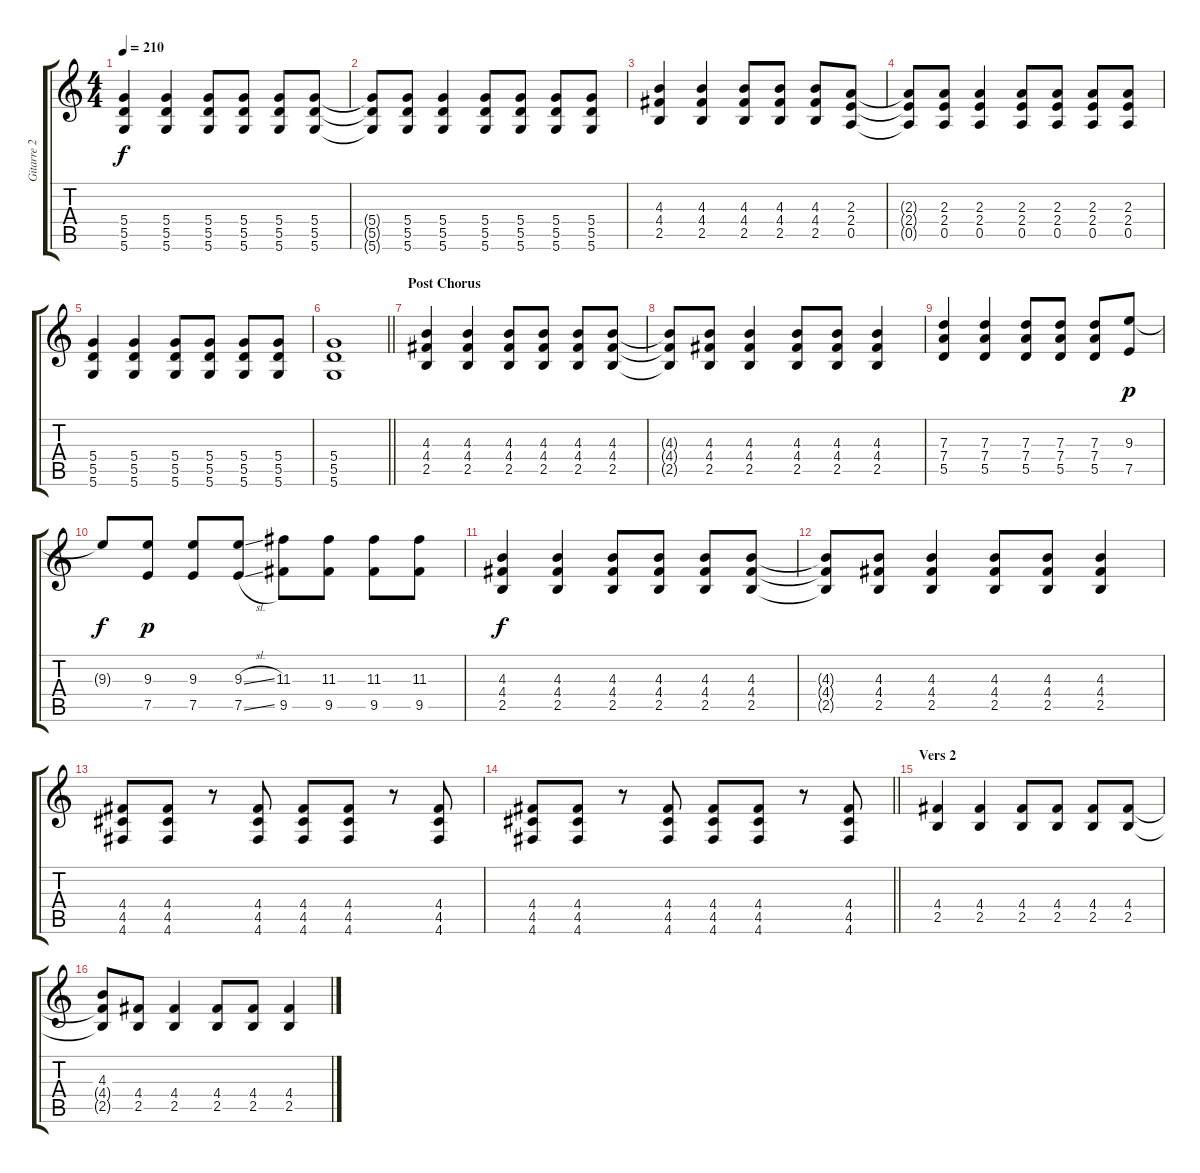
\track ("Gitarre 2" "Gitarre 2") {instrument overdrivenguitar}
\staff {score tabs}
\tuning (E4 B3 G3 D3 A2 D2) {hide}
\ts (4 4)
\tempo 210
\clef g2
\ks c
(5.4 5.5 5.6).4{dy f} (5.4 5.5 5.6).4 (5.4 5.5 5.6).8 (5.4 5.5 5.6).8 (5.4 5.5 5.6).8 (5.4 5.5 5.6).8 |
(5.4{t} 5.5{t} 5.6{t}).8 (5.4 5.5 5.6).8 (5.4 5.5 5.6).4 (5.4 5.5 5.6).8 (5.4 5.5 5.6).8 (5.4 5.5 5.6).8 (5.4 5.5 5.6).8 |
(4.3 4.4 2.5).4 (4.3 4.4 2.5).4 (4.3 4.4 2.5).8 (4.3 4.4 2.5).8 (4.3 4.4 2.5).8 (2.3 2.4 0.5).8 |
(2.3{t} 2.4{t} 0.5{t}).8 (2.3 2.4 0.5).8 (2.3 2.4 0.5).4 (2.3 2.4 0.5).8 (2.3 2.4 0.5).8 (2.3 2.4 0.5).8 (2.3 2.4 0.5).8 |
(5.4 5.5 5.6).4 (5.4 5.5 5.6).4 (5.4 5.5 5.6).8 (5.4 5.5 5.6).8 (5.4 5.5 5.6).8 (5.4 5.5 5.6).8 |
\barLineRight lightlight
(5.4 5.5 5.6).1 |
\section ("" "Post Chorus")
(4.3 4.4 2.5).4 (4.3 4.4 2.5).4 (4.3 4.4 2.5).8 (4.3 4.4 2.5).8 (4.3 4.4 2.5).8 (4.3 4.4 2.5).8 |
(4.3{t} 4.4{t} 2.5{t}).8 (4.3 4.4 2.5).8 (4.3 4.4 2.5).4 (4.3 4.4 2.5).8 (4.3 4.4 2.5).8 (4.3 4.4 2.5).4 |
(7.3 7.4 5.5).4 (7.3 7.4 5.5).4 (7.3 7.4 5.5).8 (7.3 7.4 5.5).8 (7.3 7.4 5.5).8 (9.3 7.5).8{dy p} |
9.3{t}.8{dy f} (9.3 7.5).8{dy p} (9.3 7.5).8 (9.3{sl} 7.5{sl}).8 (11.3 9.5).8 (11.3 9.5).8 (11.3 9.5).8 (11.3 9.5).8 |
(4.3 4.4 2.5).4{dy f} (4.3 4.4 2.5).4 (4.3 4.4 2.5).8 (4.3 4.4 2.5).8 (4.3 4.4 2.5).8 (4.3 4.4 2.5).8 |
(4.3{t} 4.4{t} 2.5{t}).8 (4.3 4.4 2.5).8 (4.3 4.4 2.5).4 (4.3 4.4 2.5).8 (4.3 4.4 2.5).8 (4.3 4.4 2.5).4 |
(4.4 4.5 4.6).8 (4.4 4.5 4.6).8 r.8 (4.4 4.5 4.6).8 (4.4 4.5 4.6).8 (4.4 4.5 4.6).8 r.8 (4.4 4.5 4.6).8 |
\barLineRight lightlight
(4.4 4.5 4.6).8 (4.4 4.5 4.6).8 r.8 (4.4 4.5 4.6).8 (4.4 4.5 4.6).8 (4.4 4.5 4.6).8 r.8 (4.4 4.5 4.6).8 |
\section ("" "Vers 2")
(4.4 2.5).4{volume 8 instrument overdrivenguitar} (4.4 2.5).4 (4.4 2.5).8 (4.4 2.5).8 (4.4 2.5).8 (4.4 2.5).8 |
(4.3 4.4{t} 2.5{t}).8 (4.4 2.5).8 (4.4 2.5).4 (4.4 2.5).8 (4.4 2.5).8 (4.4 2.5).4
